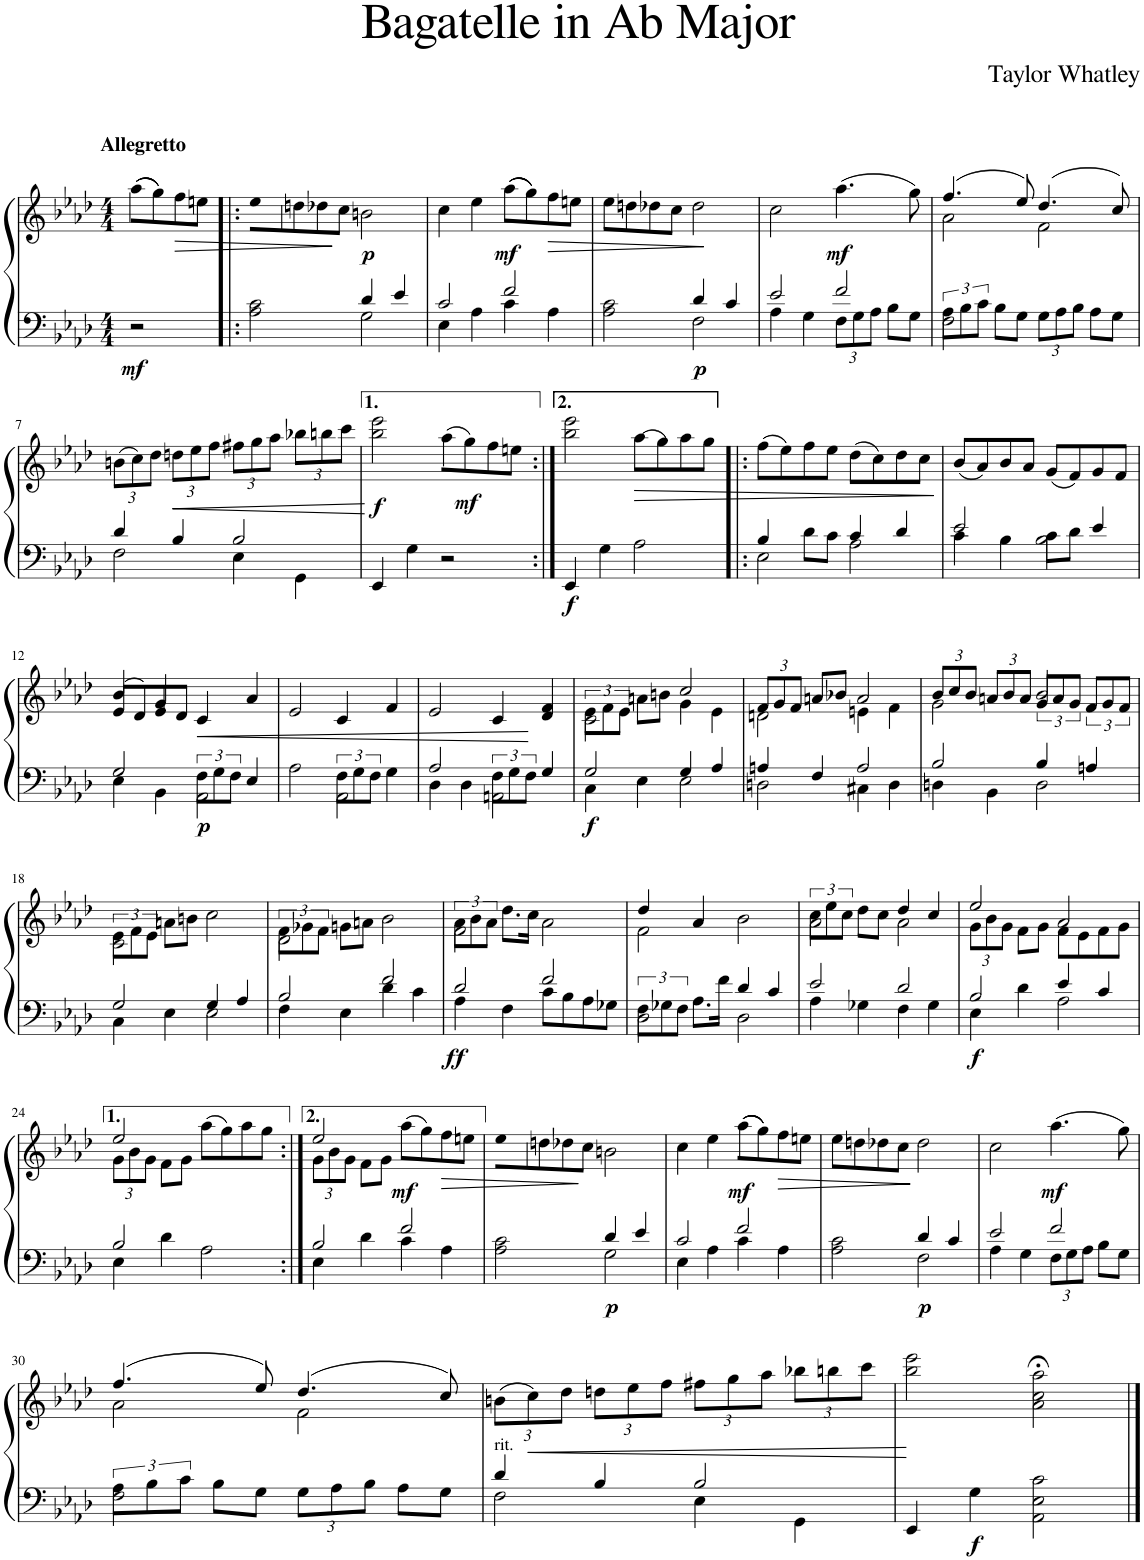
**kern	**kern	**dynam
*part1	*part1	*part1
*staff2	*staff1	*staff1/2
*I"Piano	*	*
*I'Pno	*	*
*clefF4	*clefG2	*
*k[b-e-a-d-]	*k[b-e-a-d-]	*
*M4/4	*M4/4	*
=1	=1	=1
!	!LO:TX:a:B:t=Allegretto	!
!	!	!LO:DY:b=2
2r	(((8aa-\L	mf
.	8gg\)))	.
!	!	!LO:HP:b
.	8ff\	>
.	8een\J	.
.	.	]
=2!|:	=2!|:	=2!|:
*^	*	*
2A-\ 2c\	2ryy	8ee-\L	.
.	.	8ddn\	.
.	.	8dd-X\	.
.	.	8cc\J	.
!	!	!	!LO:DY:b
2G\	4d-/	2bn\	p
.	4e-/	.	.
=3	=3	=3	=3
4E-\	2c/	4cc\	.
4A-\	.	4ee-\	.
!	!	!	!LO:DY:b
4c\	2f/	(((8aa-\L	mf
.	.	8gg\)))	.
!	!	!	!LO:HP:b
4A-\	.	8ff\	>
.	.	8een\J	.
*v	*v	*	*
.	.	]
=4	=4	=4
*^	*	*
2A-\ 2c\	2ryy	8ee-\L	.
.	.	8ddn\	.
.	.	8dd-X\	.
.	.	8cc\J	.
!	!	!	!LO:DY:b=2
2F\	4d-/	2dd-\	p
.	4c/	.	.
=5	=5	=5	=5
2e-/	4A-\	2cc\	.
.	4G\	.	.
*	*Xbrackettup	*	*
!	!	!	!LO:DY:b
2f/	12F\L	(4.aa-\	mf
.	12G\	.	.
.	12A-\J	.	.
.	8B-\L	.	.
.	8G\J	8gg\)	.
=6	=6	=6	=6
*	*brackettup	*	*
*	*	*^	*
2F\	12A-\L	(4.ff/	2a-\	.
.	12B-\	.	.	.
.	12c\J	.	.	.
.	8B-\L	.	.	.
.	8G\J	8ee-/)	.	.
*	*Xbrackettup	*	*	*
2ryy	12G\L	(4.dd-/	2f\	.
.	12A-\	.	.	.
.	12B-\J	.	.	.
.	8A-\L	.	.	.
.	8G\J	8cc/)	.	.
*	*	*v	*v	*
!!LO:LB:g=z
=7	=7	=7	=7
*	*	*Xbrackettup	*
4d-/	2F\	(12bn\L	.
.	.	12cc\)	.
.	.	12dd-\J	.
!	!	!	!LO:HP:b
4B-/	.	12ddn\L	<
.	.	12ee-\	.
.	.	12ff\J	.
4E-\	2B-/	12ff#X\L	.
.	.	12gg\	.
.	.	12aa-\J	.
4GG\	.	12bb-X\L	.
.	.	12bbn\	.
.	.	12ccc\J	.
*v	*v	*	*
.	.	[
=8	=8	=8
!	!	!LO:DY:b
4EE-/	2bb-\ 2eee-\	f
4G\	.	.
2r	(8aa-\L	.
!	!	!LO:DY:b
.	8gg\)	mf
.	8ff\	.
.	8een\J	.
=9:|!	=9:|!	=9:|!
!	!	!LO:DY:b=2
4EE-/	2bb-\ 2eee-\	f
4G\	.	.
!	!	!LO:HP:b
2A-\	(8aa-\L	>
.	8gg\)	.
.	8aa-\	.
.	8gg\J	.
=10!|:	=10!|:	=10!|:
*^	*	*
2E-\	4B-/	(8ff\L	.
.	.	8ee-\)	.
.	8d-\L	8ff\	.
.	8c\J	8ee-\J	.
2A-\	4c/	(8dd-\L	.
.	.	8cc\)	.
.	4d-/	8dd-\	.
.	.	8cc\J	.
*v	*v	*	*
.	.	]
=11	=11	=11
*^	*	*
2e-/	4c\	(8b-/L	.
.	.	8a-/)	.
.	4B-\	8b-/	.
.	.	8a-/J	.
2B-\	8c\L	(8g/L	.
.	8d-\J	8f/)	.
.	4e-/	8g/	.
.	.	8f/J	.
!!LO:LB:g=z
=12	=12	=12	=12
*	*	*^	*
2G/	4E-\	(8e-/L	4b-/	.
.	.	8d-/)	.	.
.	4BB-\	8e-/	4g/	.
.	.	8d-/J	.	.
*	*brackettup	*	*	*
!	!	!	!	!LO:HP:b
!	!	!	!	!LO:DY:n=1:b=2
2AA-\	12F\L	2ryy	4c/	< p
.	12G\	.	.	.
.	12F\J	.	.	.
.	4E-/	.	4a-/	.
*	*	*v	*v	*
=13	=13	=13	=13
2A-\	2ryy	2e-/	.
2AA-\	12F\L	4c/	.
.	12G\	.	.
.	12F\J	.	.
.	4G\	4f/	.
=14	=14	=14	=14
2A-/	4D-\	2e-/	.
.	4D-\	.	.
2AAn\	12F\L	4c/	.
.	12G\	.	.
.	12F\J	.	.
.	4G/	4d-/ 4f/	.
*v	*v	*	*
.	.	[
=15	=15	=15
*^	*^	*
*	*	*	*brackettup	*
!	!	!	!	!LO:DY:b=2
2G/	4C\	2c\	12e-\L	f
.	.	.	12f\	.
.	.	.	12e-\J	.
.	4E-\	.	8an\L	.
.	.	.	8bn\J	.
2E-\	4G/	4g\	2cc/	.
.	4A-/	4e-\	.	.
=16	=16	=16	=16	=16
*	*	*Xbrackettup	*	*
4An/	2Dn\	12f/L	2dn\	.
.	.	12g/	.	.
.	.	12f/J	.	.
4F/	.	8an/L	.	.
.	.	8b-X/J	.	.
4C#X\	2A/	2a/	4en\	.
4D\	.	.	4f\	.
=17	=17	=17	=17	=17
2B-/	4Dn\	12b-/L	2g\	.
.	.	12cc/	.	.
.	.	12b-/J	.	.
.	4BB-\	12an/L	.	.
.	.	12b-/	.	.
.	.	12a/J	.	.
*	*	*brackettup	*	*
2D\	4B-/	12g/L	2b-/	.
.	.	12a/	.	.
.	.	12g/J	.	.
.	4An/	12f/L	.	.
.	.	12g/	.	.
.	.	12f/J	.	.
!!LO:LB:g=z	!!
=18	=18	=18	=18	=18
2G/	4C\	2c\	12e-\L	.
.	.	.	12f\	.
.	.	.	12e-\J	.
.	4E-\	.	8an\L	.
.	.	.	8bn\J	.
2E-\	4G/	2cc\	2ryy	.
.	4A-/	.	.	.
=19	=19	=19	=19	=19
2B-/	4F\	2d-\	12f\L	.
.	.	.	12g-X\	.
.	.	.	12f\J	.
.	4E-\	.	8gn\L	.
.	.	.	8an\J	.
2f/	4d-\	2b-\	2ryy	.
.	4c\	.	.	.
=20	=20	=20	=20	=20
!	!	!	!	!LO:DY:b=2
2d-/	4A-\	2f\	12a-\L	ff
.	.	.	12b-\	.
.	.	.	12a-\J	.
.	4F\	.	8.dd-\L	.
.	.	.	16cc\Jk	.
2f/	8c\L	2a-\	2ryy	.
.	8B-\	.	.	.
.	8A-\	.	.	.
.	8G-X\J	.	.	.
=21	=21	=21	=21	=21
2D-\	12F\L	2f\	4dd-/	.
.	12G-X\	.	.	.
.	12F\J	.	.	.
.	8.A-\L	.	4a-/	.
.	16f\Jk	.	.	.
2D-\	4d-/	2b-\	2ryy	.
.	4c/	.	.	.
=22	=22	=22	=22	=22
2e-/	4A-\	2a-\	12cc\L	.
.	.	.	12ee-\	.
.	.	.	12cc\J	.
.	4G-X\	.	8dd-\L	.
.	.	.	8cc\J	.
2d-/	4F\	2a-\	4dd-/	.
.	4G-\	.	4cc/	.
=23	=23	=23	=23	=23
*	*	*	*Xbrackettup	*
!	!	!	!	!LO:DY:b=2
2B-/	4E-\	2ee-/	12g\L	f
.	.	.	12b-\	.
.	.	.	12g\J	.
.	4d-\	.	8f\L	.
.	.	.	8g\J	.
2A-\	4e-/	2a-/	8f\L	.
.	.	.	8e-\	.
.	4c/	.	8f\	.
.	.	.	8g\J	.
!!LO:LB:g=z	!!
=24	=24	=24	=24	=24
2B-/	4E-\	2ee-/	12g\L	.
.	.	.	12b-\	.
.	.	.	12g\J	.
.	4d-\	.	8f\L	.
.	.	.	8g\J	.
2A-\	2ryy	(8aa-\L	2ryy	.
.	.	8gg\)	.	.
.	.	8aa-\	.	.
.	.	8gg\J	.	.
=25:|!	=25:|!	=25:|!	=25:|!	=25:|!
*	*^	*	*	*
2B-/	4E-\	4ryy	2ee-/	12g\L	.
.	.	.	.	12b-\	.
.	.	.	.	12g\J	.
.	4d-\	4ryy	.	8f\L	.
.	.	.	.	8g\J	.
!	!	!	!	!	!LO:DY:b
2f/	2ryy	4c\	(8aa-\L	2ryy	mf
.	.	.	8gg\)	.	.
!	!	!	!	!	!LO:HP:b
.	.	4A-\	8ff\	.	>
.	.	.	8een\J	.	.
*v	*v	*v	*	*	*
*	*v	*v	*
.	.	]
=26	=26	=26
*^	*	*
2A-\ 2c\	2ryy	8ee-\L	.
.	.	8ddn\	.
.	.	8dd-X\	.
.	.	8cc\J	.
!	!	!	!LO:DY:b=2
2G\	4d-/	2bn\	p
.	4e-/	.	.
=27	=27	=27	=27
4E-\	2c/	4cc\	.
4A-\	.	4ee-\	.
!	!	!	!LO:DY:b
4c\	2f/	(((8aa-\L	mf
.	.	8gg\)))	.
!	!	!	!LO:HP:b
4A-\	.	8ff\	>
.	.	8een\J	.
*v	*v	*	*
.	.	]
=28	=28	=28
*^	*	*
2A-\ 2c\	2ryy	8ee-\L	.
.	.	8ddn\	.
.	.	8dd-X\	.
.	.	8cc\J	.
!	!	!	!LO:DY:b=2
2F\	4d-/	2dd-\	p
.	4c/	.	.
=29	=29	=29	=29
2e-/	4A-\	2cc\	.
.	4G\	.	.
*	*Xbrackettup	*	*
!	!	!	!LO:DY:b
2f/	12F\L	(4.aa-\	mf
.	12G\	.	.
.	12A-\J	.	.
.	8B-\L	.	.
.	8G\J	8gg\)	.
!!LO:LB:g=z
=30	=30	=30	=30
*	*brackettup	*	*
*	*	*^	*
2F\	12A-\L	(4.ff/	2a-\	.
.	12B-\	.	.	.
.	12c\J	.	.	.
.	8B-\L	.	.	.
.	8G\J	8ee-/)	.	.
*	*Xbrackettup	*	*	*
2ryy	12G\L	(4.dd-/	2f\	.
.	12A-\	.	.	.
.	12B-\J	.	.	.
.	8A-\L	.	.	.
.	8G\J	8cc/)	.	.
*	*	*v	*v	*
=31	=31	=31	=31
!LO:TX:a:t=rit.	!	!	!
4d-/	2F\	(12bn\L	.
!	!	!	!LO:HP:b
.	.	12cc\)	<
.	.	12dd-\J	.
4B-/	.	12ddn\L	.
.	.	12ee-\	.
.	.	12ff\J	.
4E-\	2B-/	12ff#X\L	.
.	.	12gg\	.
.	.	12aa-\J	.
4GG\	.	12bb-X\L	.
.	.	12bbn\	.
.	.	12ccc\J	.
*v	*v	*	*
.	.	[
=32	=32	=32
4EE-/	2bb-\ 2eee-\	.
!	!	!LO:DY:b=2
4G\	.	f
2AA-\ 2E-\ 2c\	2a-\;< 2cc\;< 2aa-\;<	.
==	==	==
*-	*-	*-
